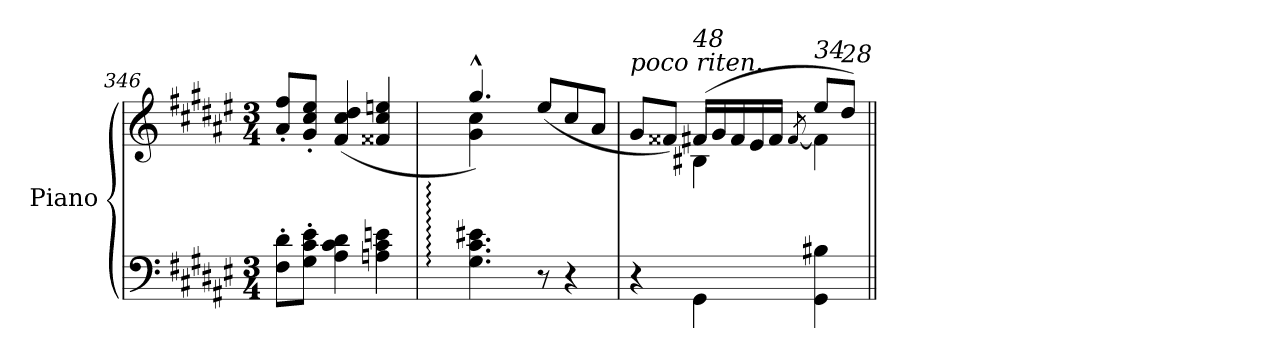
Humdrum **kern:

**kern	**kern
*part1	*part1
*staff2	*staff1
*I"Piano	*
*I'Pno	*
*clefF4	*clefG2
*k[f#c#g#d#a#e#]	*k[f#c#g#d#a#e#]
*M3/4	*M3/4
=346	=346
8F#\' 8d#\'L	8a#/' 8ff#/'L
8G#\' 8c#\' 8e#\'J	8g#/' 8cc#/' 8ee#/'J
4A#\ 4c#\ 4d#\	(>4f#/ 4cc#/ 4dd#/
4An\ 4c#\ 4en\	4f##X/ 4cc#/ 4een/
!!LO:LB:g=z
=347	=347
*^	*^
4.G#\: 4.c#\: 4.e#X\:	4.G#!yy: 4.c#!yy: 4.e#!yy: 4.g#!yy: 4.cc#!yy: 4.gg#!yy:	4.gg#^^/)	4g#\ 4cc#\
.	.	.	2ryy
8r	4.ryy	(<8ee#/L	.
4r	.	8cc#/	.
.	.	8a#/J	.
*v	*v	*	*
=348	=348	=348
!	!LO:TX:a:i:t=poco riten.	!
4r	8g#/L	4ryy
.	8f##X/J)	.
*	*Xtuplet	*
!	!LO:TX:a:i:t=48	!
4GG#\	(>20f#X/LL	4B#X:\
.	20g#/	.
.	20f#/	.
.	20e#/	.
.	20f#/JJ	.
.	.	[8qf#/
!	!LO:TX:a:i:t=34	!
4GG#\ 4B#X\	8ee#/L	4f#\]
!	!LO:TX:a:i:t=28	!
.	8dd#/J)	.
*	*v	*v
=||	=||
*-	*-
